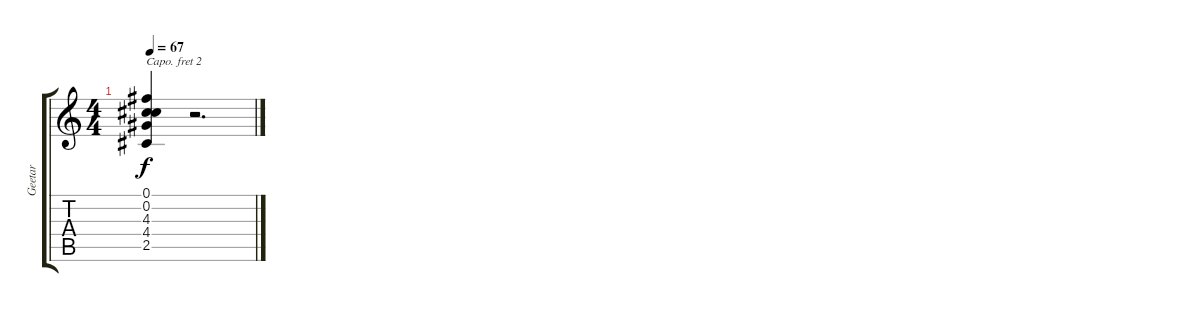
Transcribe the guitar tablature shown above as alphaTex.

\track ("Geetar" "Geetar") {instrument acousticguitarsteel}
\staff {score tabs}
\capo 2
\tuning (E4 B3 G3 D3 A2 E2) {hide}
\ts (4 4)
\tempo 67
\clef g2
\ks c
(0.1{t} 0.2{t} 4.3{t} 4.4{t} 2.5{t}).4{dy f} r.2{d}
